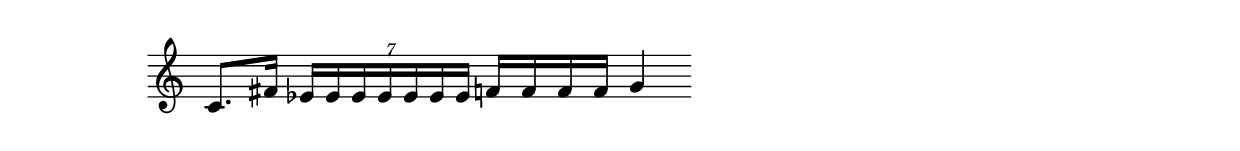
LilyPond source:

#(ly:set-option 'midi-extension "mid")
\version "2.12.3"
\include "english.ly"
\header{ 
}
%{
S--M ggggggg mmmm P---
%}
melody = {
\once \override Staff.TimeSignature #'stencil = ##f
\clef treble
\key c 
\major
\cadenzaOn
  c'8.[ fs'16] \times 4/7{ ef'16[ ef'16 ef'16 ef'16 ef'16 ef'16 ef'16] }  f'16[ f'16 f'16 f'16] g'4  
 }
text = \lyricmode {
              
}
\score{

<<
\new Voice = "one" {
\melody
}
\new Lyrics \lyricsto "one" \text
>>
\layout {
\context {
\Score
}
}
\midi {
\context {
\Score
tempoWholesPerMinute = #(ly:make-moment 200 4)
}
}
}